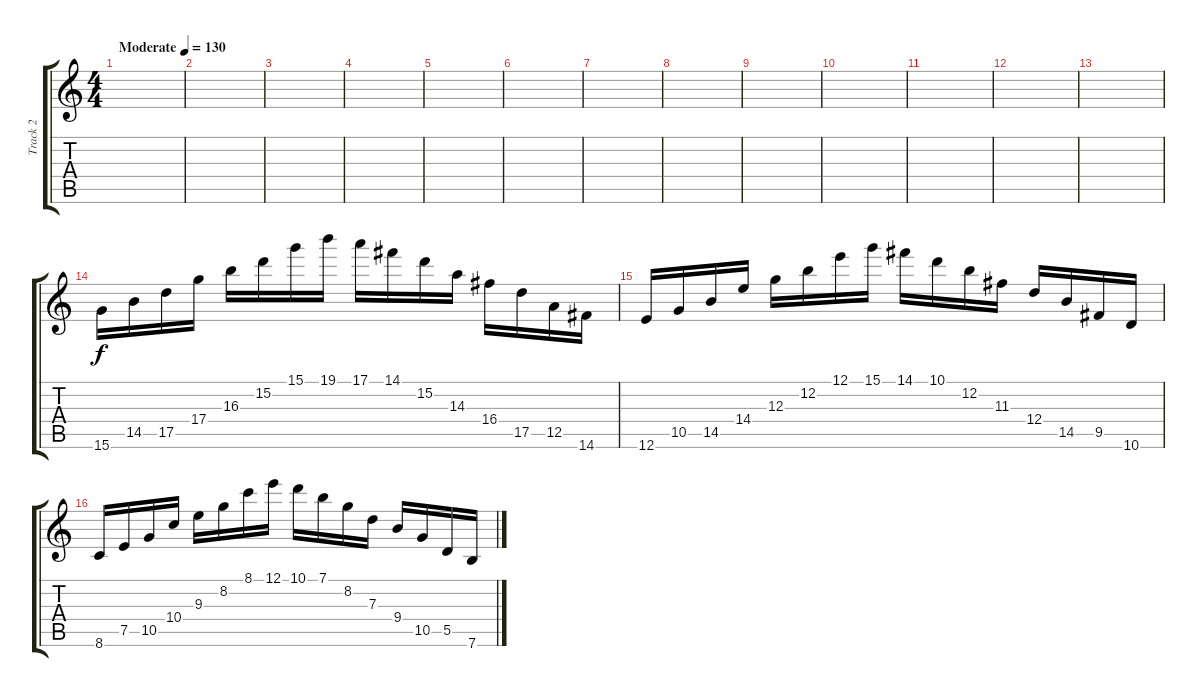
\track ("Track 2" "Track 2") {instrument overdrivenguitar}
\staff {score tabs}
\tuning (E4 B3 G3 D3 A2 E2) {hide}
\ts (4 4)
\tempo (130 "Moderate")
\clef g2
\ks c
|
|
|
|
|
|
|
|
|
|
|
|
|
15.6.16 14.5.16 17.5.16 17.4.16 16.3.16 15.2.16 15.1.16 19.1.16 17.1.16 14.1.16 15.2.16 14.3.16 16.4.16 17.5.16 12.5.16 14.6.16 |
12.6.16 10.5.16 14.5.16 14.4.16 12.3.16 12.2.16 12.1.16 15.1.16 14.1.16 10.1.16 12.2.16 11.3.16 12.4.16 14.5.16 9.5.16 10.6.16 |
8.6.16 7.5.16 10.5.16 10.4.16 9.3.16 8.2.16 8.1.16 12.1.16 10.1.16 7.1.16 8.2.16 7.3.16 9.4.16 10.5.16 5.5.16 7.6.16
